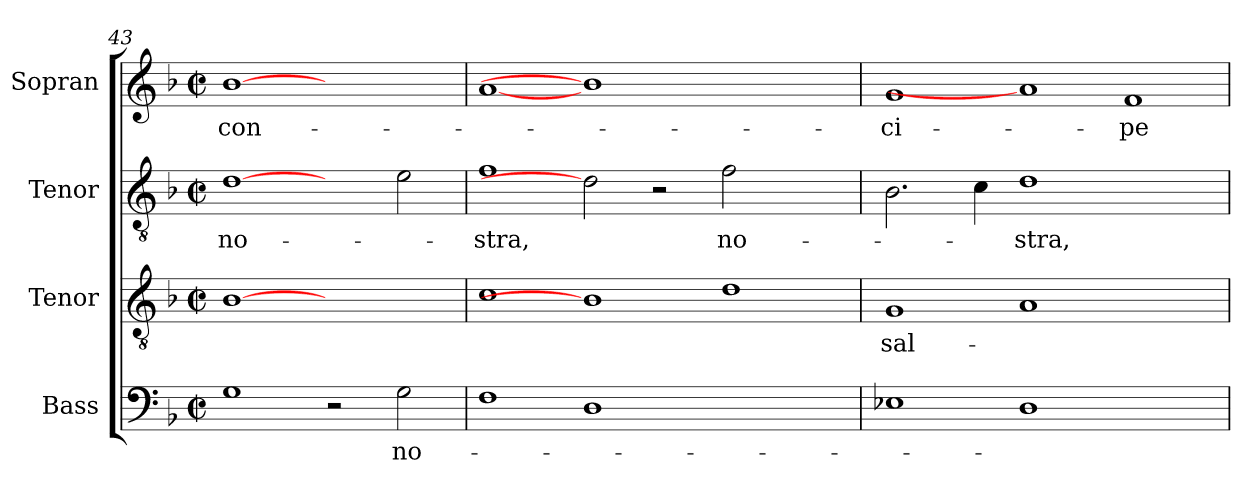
**kern	**text	**kern	**text	**kern	**text	**kern	**text
*part4	*part4	*part3	*part3	*part2	*part2	*part1	*part1
*staff4	*staff4	*staff3	*staff3	*staff2	*staff2	*staff1	*staff1
*I"Bass	*	*I"Tenor	*	*I"Tenor	*	*I"Sopran	*
*	*	*I'Tenor	*	*	*	*	*
*clefF4	*	*clefGv2	*	*clefGv2	*	*clefG2	*
*	*	*ITrd7c12	*	*ITrd7c12	*	*	*
*k[b-]	*	*k[b-]	*	*k[b-]	*	*k[b-]	*
*F:	*	*F:	*	*F:	*	*F:	*
*M2/2	*	*M2/2	*	*M2/2	*	*M2/2	*
*met(c|)	*	*met(c|)	*	*met(c|)	*	*met(c|)	*
=43	=43	=43	=43	=43	=43	=43	=43
!	!	!	!	!	!LO:LY:b:color=#000000	!	!
!	!	!	!	!	!	!	!LO:LY:b:color=#000000
1Gi	.	[1BB-i	.	[1Di	no-	[1b-i	con-
2r	.	1ryy	.	2ryy	.	1ryy	.
!	!LO:LY:b:color=#000000	!	!	!	!	!	!
2Gi\	no-	.	.	2Ei\	.	.	.
!!LO:LB:g=z
=44	=44	=44	=44	=44	=44	=44	=44
!	!	!	!	!	!LO:LY:b:color=#000000	!	!
1Fi	.	1Ci	.	1Fi	-stra,	[1ai	.
1Di	.	1BB-i]	.	2Di]	.	1b-i]	.
.	.	.	.	2r	.	.	.
!	!	!	!	!	!LO:LY:b:color=#000000	!	!
1ryy	.	1Di	.	2Fi\	no-	1ryy	.
.	.	.	.	2ryy	.	.	.
=45	=45	=45	=45	=45	=45	=45	=45
!	!	!	!LO:LY:b:color=#000000	!	!	!	!
!	!	!	!	!	!	!	!LO:LY:b:color=#000000
1E-Xi	.	1GGi	sal-	2.BB-i\	.	1gi	-ci-
.	.	.	.	4Ci\	.	.	.
!	!	!	!	!	!LO:LY:b:color=#000000	!	!
1Di	.	1AAi	.	1Di	-stra,	1ai]	.
!	!	!	!	!	!	!	!LO:LY:b:color=#000000
1ryy	.	1ryy	.	1ryy	.	1fi	-pe-
=	=	=	=	=	=	=	=
*-	*-	*-	*-	*-	*-	*-	*-
